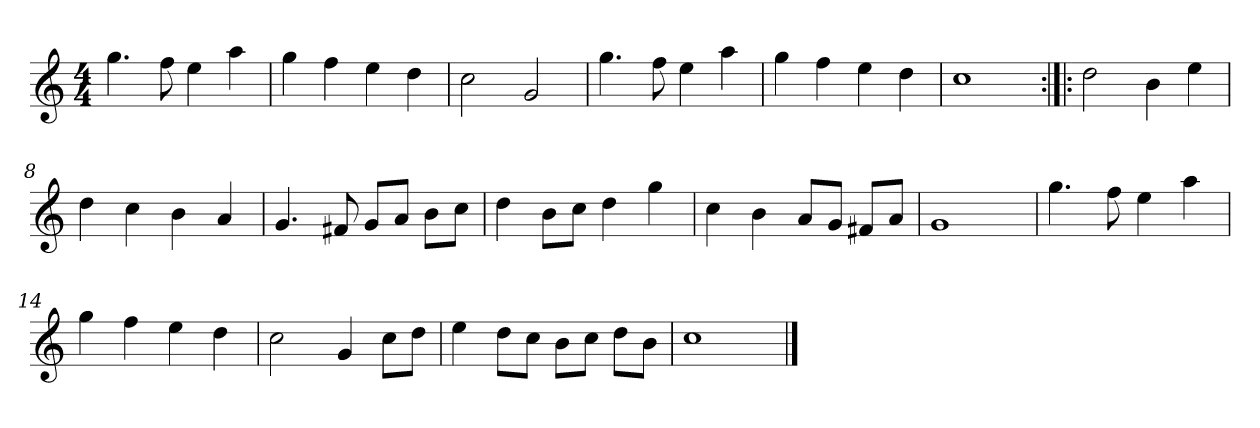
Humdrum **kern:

**kern
*part1
*staff1
*clefG2
*k[]
*C:
*M4/4
*MM120
=1
4.gg
8ff
4ee
4aa
=2
4gg
4ff
4ee
4dd
=3
2cc
2g
=4
4.gg
8ff
4ee
4aa
=5
4gg
4ff
4ee
4dd
=6
1cc
=7:|!|:
2dd
4b
4ee
=8
4dd
4cc
4b
4a
=9
4.g
8f#X
8g/L
8a/J
8b\L
8cc\J
=10
4dd
8b\L
8cc\J
4dd
4gg
=11
4cc
4b
8a/L
8g/J
8f#X/L
8a/J
=12
1g
=13
4.gg
8ff
4ee
4aa
=14
4gg
4ff
4ee
4dd
=15
2cc
4g
8cc\L
8dd\J
=16
4ee
8dd\L
8cc\J
8b\L
8cc\J
8dd\L
8b\J
=17
1cc
==
*-
